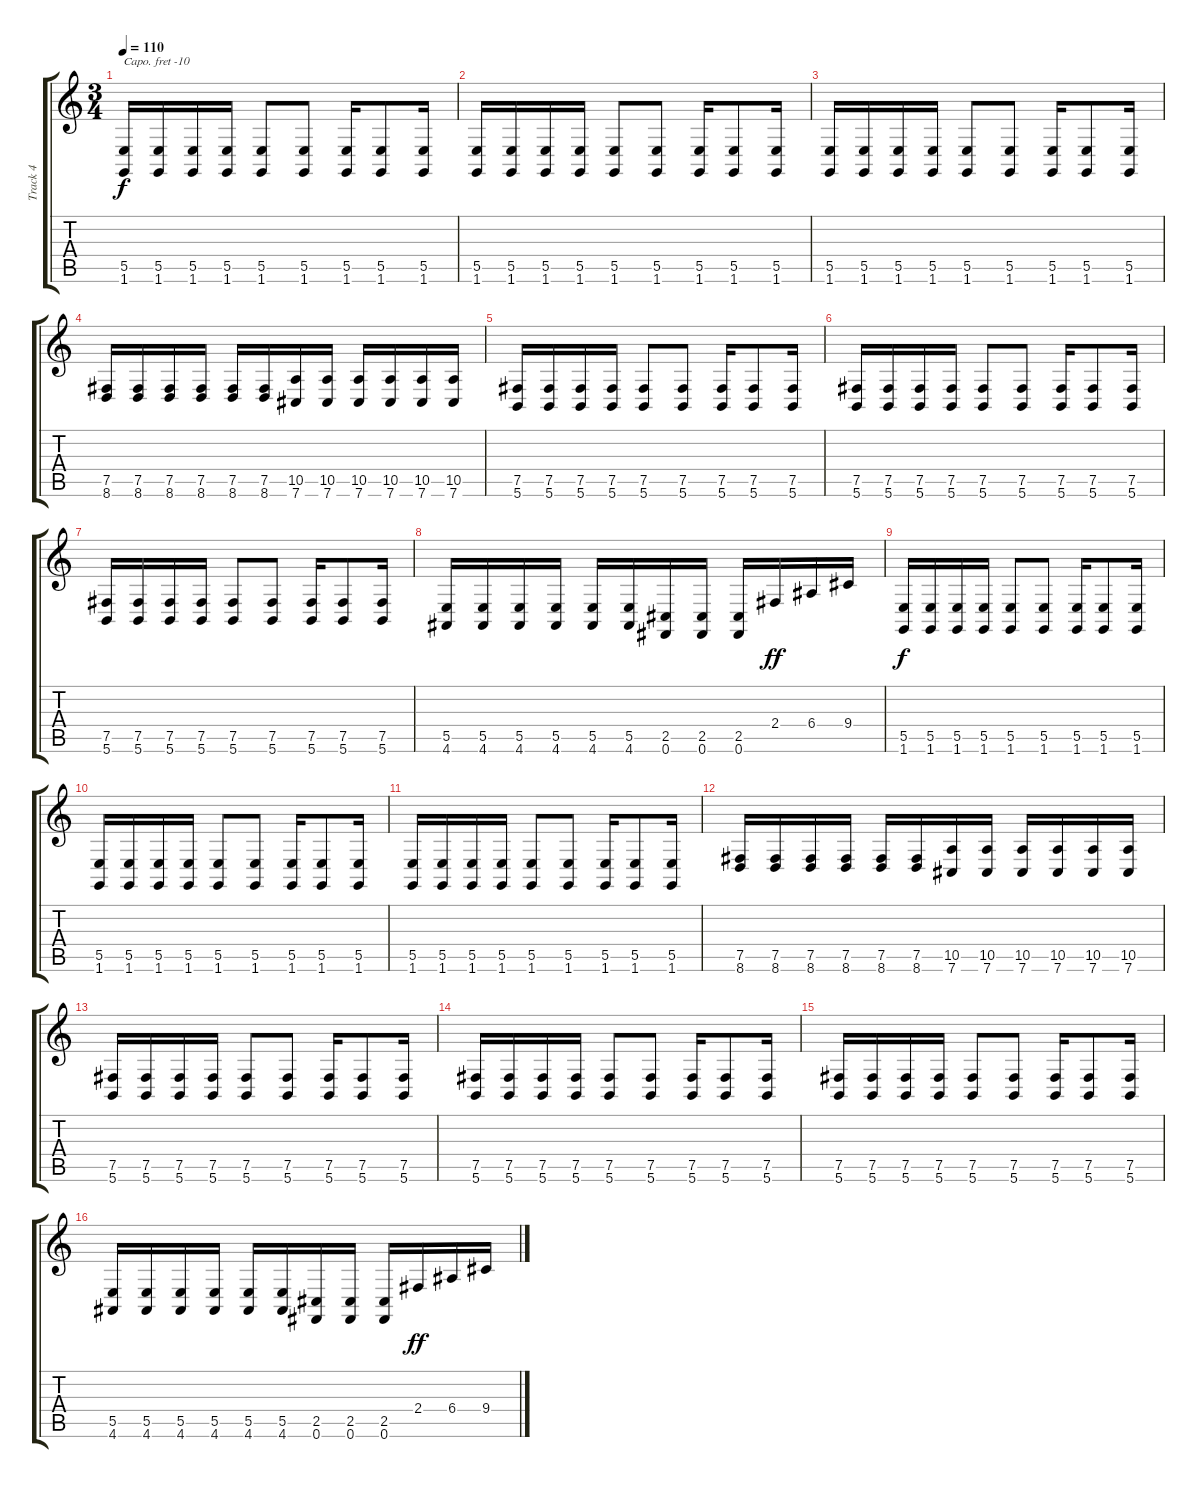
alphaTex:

\track ("Track 4" "Track 4") {instrument distortionguitar}
\staff {score tabs}
\capo -10
\tuning (E4 B3 G3 D3 A2 E2) {hide}
\ts (3 4)
\tempo 110
\clef g2
\ks c
(5.5 1.6).16{dy f} (5.5 1.6).16 (5.5 1.6).16 (5.5 1.6).16 (5.5 1.6).8 (5.5 1.6).8 (5.5 1.6).16 (5.5 1.6).8 (5.5 1.6).16 |
(5.5 1.6).16 (5.5 1.6).16 (5.5 1.6).16 (5.5 1.6).16 (5.5 1.6).8 (5.5 1.6).8 (5.5 1.6).16 (5.5 1.6).8 (5.5 1.6).16 |
(5.5 1.6).16 (5.5 1.6).16 (5.5 1.6).16 (5.5 1.6).16 (5.5 1.6).8 (5.5 1.6).8 (5.5 1.6).16 (5.5 1.6).8 (5.5 1.6).16 |
(7.5 8.6).16 (7.5 8.6).16 (7.5 8.6).16 (7.5 8.6).16 (7.5 8.6).16 (7.5 8.6).16 (10.5 7.6).16 (10.5 7.6).16 (10.5 7.6).16 (10.5 7.6).16 (10.5 7.6).16 (10.5 7.6).16 |
(7.5 5.6).16 (7.5 5.6).16 (7.5 5.6).16 (7.5 5.6).16 (7.5 5.6).8 (7.5 5.6).8 (7.5 5.6).16 (7.5 5.6).8 (7.5 5.6).16 |
(7.5 5.6).16 (7.5 5.6).16 (7.5 5.6).16 (7.5 5.6).16 (7.5 5.6).8 (7.5 5.6).8 (7.5 5.6).16 (7.5 5.6).8 (7.5 5.6).16 |
(7.5 5.6).16 (7.5 5.6).16 (7.5 5.6).16 (7.5 5.6).16 (7.5 5.6).8 (7.5 5.6).8 (7.5 5.6).16 (7.5 5.6).8 (7.5 5.6).16 |
(5.5 4.6).16 (5.5 4.6).16 (5.5 4.6).16 (5.5 4.6).16 (5.5 4.6).16 (5.5 4.6).16 (2.5 0.6).16 (2.5 0.6).16 (2.5 0.6).16 2.4.16{dy ff} 6.4.16 9.4.16 |
(5.5 1.6).16{dy f} (5.5 1.6).16 (5.5 1.6).16 (5.5 1.6).16 (5.5 1.6).8 (5.5 1.6).8 (5.5 1.6).16 (5.5 1.6).8 (5.5 1.6).16 |
(5.5 1.6).16 (5.5 1.6).16 (5.5 1.6).16 (5.5 1.6).16 (5.5 1.6).8 (5.5 1.6).8 (5.5 1.6).16 (5.5 1.6).8 (5.5 1.6).16 |
(5.5 1.6).16 (5.5 1.6).16 (5.5 1.6).16 (5.5 1.6).16 (5.5 1.6).8 (5.5 1.6).8 (5.5 1.6).16 (5.5 1.6).8 (5.5 1.6).16 |
(7.5 8.6).16 (7.5 8.6).16 (7.5 8.6).16 (7.5 8.6).16 (7.5 8.6).16 (7.5 8.6).16 (10.5 7.6).16 (10.5 7.6).16 (10.5 7.6).16 (10.5 7.6).16 (10.5 7.6).16 (10.5 7.6).16 |
(7.5 5.6).16 (7.5 5.6).16 (7.5 5.6).16 (7.5 5.6).16 (7.5 5.6).8 (7.5 5.6).8 (7.5 5.6).16 (7.5 5.6).8 (7.5 5.6).16 |
(7.5 5.6).16 (7.5 5.6).16 (7.5 5.6).16 (7.5 5.6).16 (7.5 5.6).8 (7.5 5.6).8 (7.5 5.6).16 (7.5 5.6).8 (7.5 5.6).16 |
(7.5 5.6).16 (7.5 5.6).16 (7.5 5.6).16 (7.5 5.6).16 (7.5 5.6).8 (7.5 5.6).8 (7.5 5.6).16 (7.5 5.6).8 (7.5 5.6).16 |
(5.5 4.6).16 (5.5 4.6).16 (5.5 4.6).16 (5.5 4.6).16 (5.5 4.6).16 (5.5 4.6).16 (2.5 0.6).16 (2.5 0.6).16 (2.5 0.6).16 2.4.16{dy ff} 6.4.16 9.4.16
